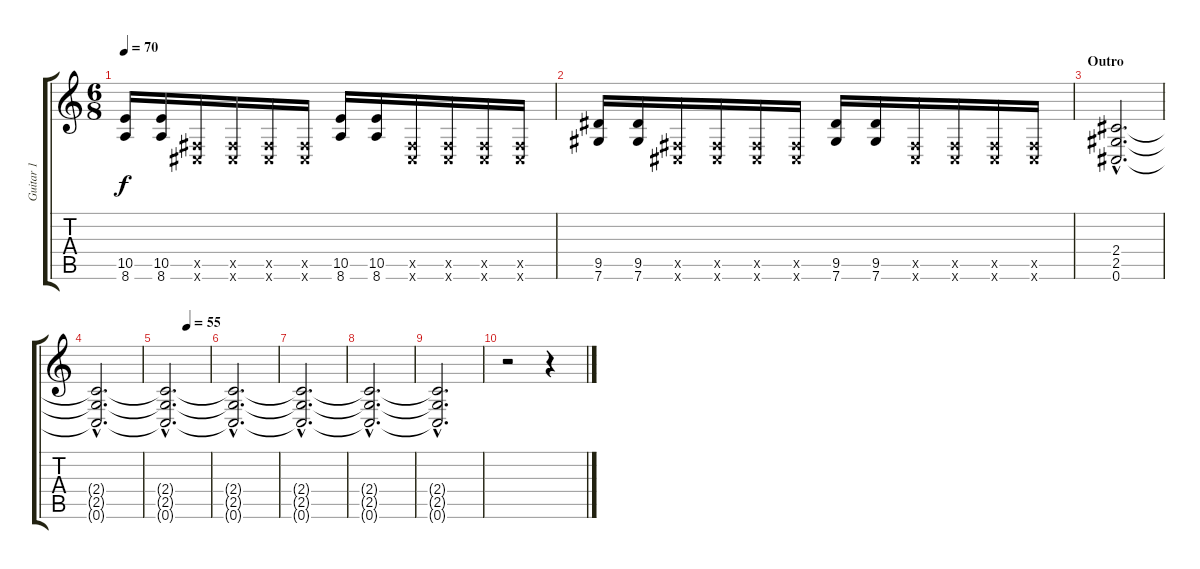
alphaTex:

\track ("Guitar 1" "Guitar 1") {instrument distortionguitar}
\staff {score tabs}
\tuning (Db4 Ab3 E3 B2 Gb2 Db2) {hide}
\ts (6 8)
\tempo 70
\clef g2
\ks c
(10.5 8.6).16{dy f} (10.5 8.6).16 (0.5{x} 0.6{x}).16 (0.5{x} 0.6{x}).16 (0.5{x} 0.6{x}).16 (0.5{x} 0.6{x}).16 (10.5 8.6).16 (10.5 8.6).16 (0.5{x} 0.6{x}).16 (0.5{x} 0.6{x}).16 (0.5{x} 0.6{x}).16 (0.5{x} 0.6{x}).16 |
(9.5 7.6).16 (9.5 7.6).16 (0.5{x} 0.6{x}).16 (0.5{x} 0.6{x}).16 (0.5{x} 0.6{x}).16 (0.5{x} 0.6{x}).16 (9.5 7.6).16 (9.5 7.6).16 (0.5{x} 0.6{x}).16 (0.5{x} 0.6{x}).16 (0.5{x} 0.6{x}).16 (0.5{x} 0.6{x}).16 |
\section ("" "Outro")
(2.4{hac} 2.5{hac} 0.6{hac}).2{d volume 7} |
(2.4{hac t} 2.5{hac t} 0.6{hac t}).2{d} |
\tempo (55 0.5)
(2.4{hac t} 2.5{hac t} 0.6{hac t}).2{d} |
(2.4{hac t} 2.5{hac t} 0.6{hac t}).2{d} |
(2.4{hac t} 2.5{hac t} 0.6{hac t}).2{d} |
(2.4{hac t} 2.5{hac t} 0.6{hac t}).2{d volume 0} |
(2.4{hac t} 2.5{hac t} 0.6{hac t}).2{d} |
r.2 r.4
